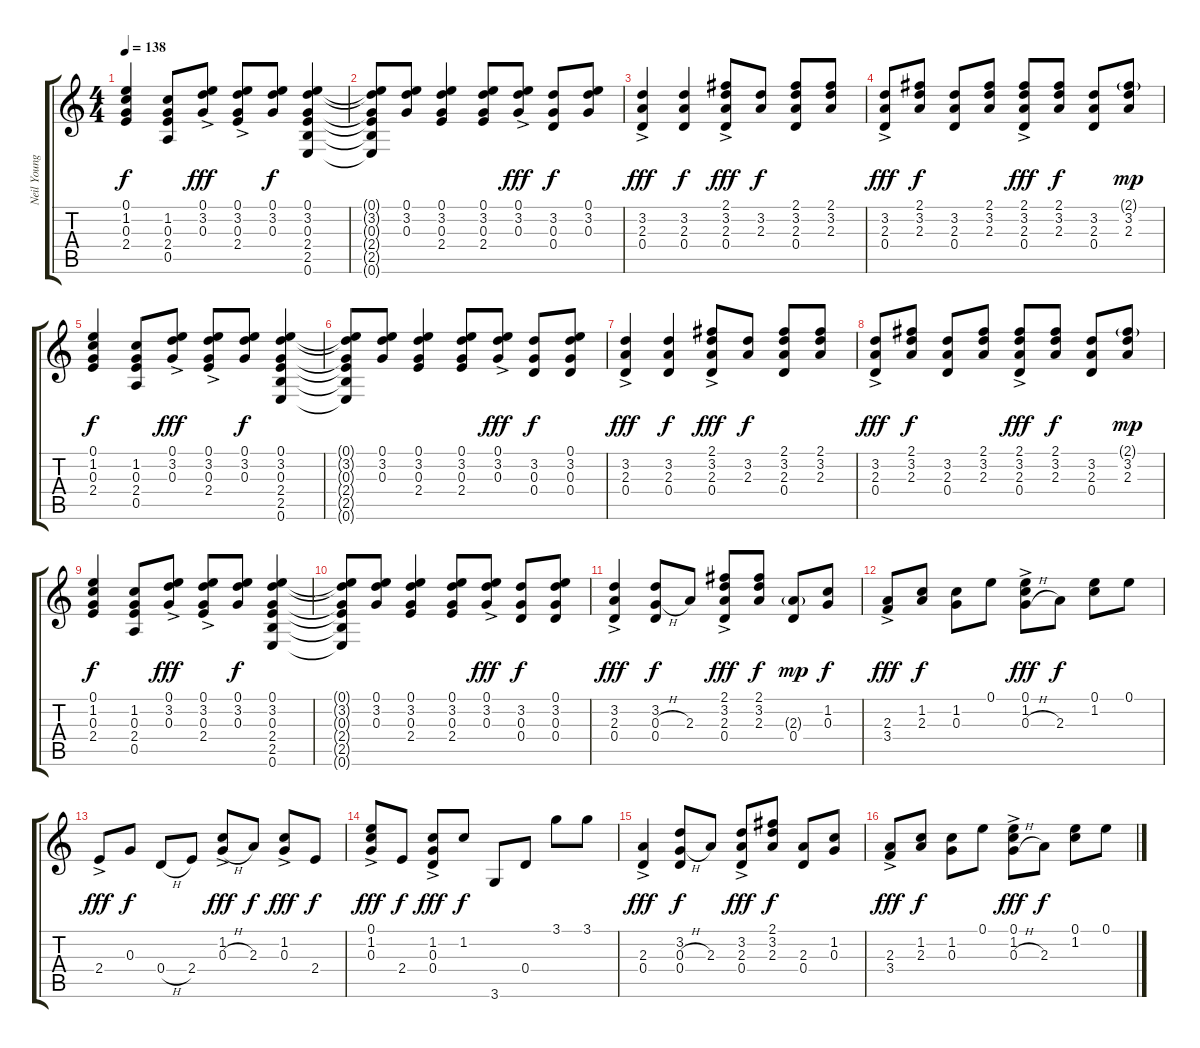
\track ("Neil Young Acoustic" "Neil Young") {instrument acousticguitarsteel}
\staff {score tabs}
\tuning (E4 B3 G3 D3 A2 E2) {hide}
\ts (4 4)
\tempo 138
\clef g2
\ks c
(0.1 1.2 0.3 2.4).4{dy f} (1.2 0.3 2.4 0.5).8 (0.1{ac} 3.2{ac} 0.3{ac}).8{dy fff} (0.1{ac} 3.2{ac} 0.3{ac} 2.4{ac}).8 (0.1 3.2 0.3).8{dy f} (0.1 3.2 0.3 2.4 2.5 0.6).4 |
(0.1{t} 3.2{t} 0.3{t} 2.4{t} 2.5{t} 0.6{t}).8 (0.1 3.2 0.3).8 (0.1 3.2 0.3 2.4).4 (0.1 3.2 0.3 2.4).8 (0.1{ac} 3.2{ac} 0.3{ac}).8{dy fff} (3.2 0.3 0.4).8{dy f} (0.1 3.2 0.3).8 |
(3.2{ac} 2.3{ac} 0.4{ac}).4{dy fff} (3.2 2.3 0.4).4{dy f} (2.1{ac} 3.2{ac} 2.3{ac} 0.4{ac}).8{dy fff} (3.2 2.3).8{dy f} (2.1 3.2 2.3 0.4).8 (2.1 3.2 2.3).8 |
(3.2{ac} 2.3{ac} 0.4{ac}).8{dy fff} (2.1 3.2 2.3).8{dy f} (3.2 2.3 0.4).8 (2.1 3.2 2.3).8 (2.1{ac} 3.2{ac} 2.3{ac} 0.4{ac}).8{dy fff} (2.1 3.2 2.3).8{dy f} (3.2 2.3 0.4).8 (2.1{g} 3.2 2.3).8{dy mp} |
(0.1 1.2 0.3 2.4).4{dy f} (1.2 0.3 2.4 0.5).8 (0.1{ac} 3.2{ac} 0.3{ac}).8{dy fff} (0.1{ac} 3.2{ac} 0.3{ac} 2.4{ac}).8 (0.1 3.2 0.3).8{dy f} (0.1 3.2 0.3 2.4 2.5 0.6).4 |
(0.1{t} 3.2{t} 0.3{t} 2.4{t} 2.5{t} 0.6{t}).8 (0.1 3.2 0.3).8 (0.1 3.2 0.3 2.4).4 (0.1 3.2 0.3 2.4).8 (0.1{ac} 3.2{ac} 0.3{ac}).8{dy fff} (3.2 0.3 0.4).8{dy f} (0.1 3.2 0.3 0.4).8 |
(3.2{ac} 2.3{ac} 0.4{ac}).4{dy fff} (3.2 2.3 0.4).4{dy f} (2.1{ac} 3.2{ac} 2.3{ac} 0.4{ac}).8{dy fff} (3.2 2.3).8{dy f} (2.1 3.2 2.3 0.4).8 (2.1 3.2 2.3).8 |
(3.2{ac} 2.3{ac} 0.4{ac}).8{dy fff} (2.1 3.2 2.3).8{dy f} (3.2 2.3 0.4).8 (2.1 3.2 2.3).8 (2.1{ac} 3.2{ac} 2.3{ac} 0.4{ac}).8{dy fff} (2.1 3.2 2.3).8{dy f} (3.2 2.3 0.4).8 (2.1{g} 3.2 2.3).8{dy mp} |
(0.1 1.2 0.3 2.4).4{dy f} (1.2 0.3 2.4 0.5).8 (0.1{ac} 3.2{ac} 0.3{ac}).8{dy fff} (0.1{ac} 3.2{ac} 0.3{ac} 2.4{ac}).8 (0.1 3.2 0.3).8{dy f} (0.1 3.2 0.3 2.4 2.5 0.6).4 |
(0.1{t} 3.2{t} 0.3{t} 2.4{t} 2.5{t} 0.6{t}).8 (0.1 3.2 0.3).8 (0.1 3.2 0.3 2.4).4 (0.1 3.2 0.3 2.4).8 (0.1{ac} 3.2{ac} 0.3{ac}).8{dy fff} (3.2 0.3 0.4).8{dy f} (0.1 3.2 0.3 0.4).8 |
(3.2{ac} 2.3{ac} 0.4{ac}).4{dy fff} (3.2 0.3{h} 0.4).8{dy f} 2.3.8 (2.1{ac} 3.2{ac} 2.3{ac} 0.4{ac}).8{dy fff} (2.1 3.2 2.3).8{dy f} (2.3{g} 0.4).8{dy mp} (1.2 0.3).8{dy f} |
(2.3{ac} 3.4{ac}).8{dy fff} (1.2 2.3).8{dy f} (1.2 0.3).8 0.1.8 (0.1{ac} 1.2{ac} 0.3{h ac}).8{dy fff} 2.3.8{dy f} (0.1 1.2).8 0.1.8 |
2.4{ac}.8{dy fff} 0.3.8{dy f} 0.4{h}.8 2.4.8 (1.2{ac} 0.3{h ac}).8{dy fff} 2.3.8{dy f} (1.2{ac} 0.3{ac}).8{dy fff} 2.4.8{dy f} |
(0.1{ac} 1.2{ac} 0.3{ac}).8{dy fff} 2.4.8{dy f} (1.2{ac} 0.3{ac} 0.4{ac}).8{dy fff} 1.2.8{dy f} 3.6.8 0.4.8 3.1.8 3.1.8 |
(2.3{ac} 0.4{ac}).4{dy fff} (3.2 0.3{h} 0.4).8{dy f} 2.3.8 (3.2{ac} 2.3{ac} 0.4{ac}).8{dy fff} (2.1 3.2 2.3).8{dy f} (2.3 0.4).8 (1.2 0.3).8 |
(2.3{ac} 3.4{ac}).8{dy fff} (1.2 2.3).8{dy f} (1.2 0.3).8 0.1.8 (0.1{ac} 1.2{ac} 0.3{h ac}).8{dy fff} 2.3.8{dy f} (0.1 1.2).8 0.1.8
